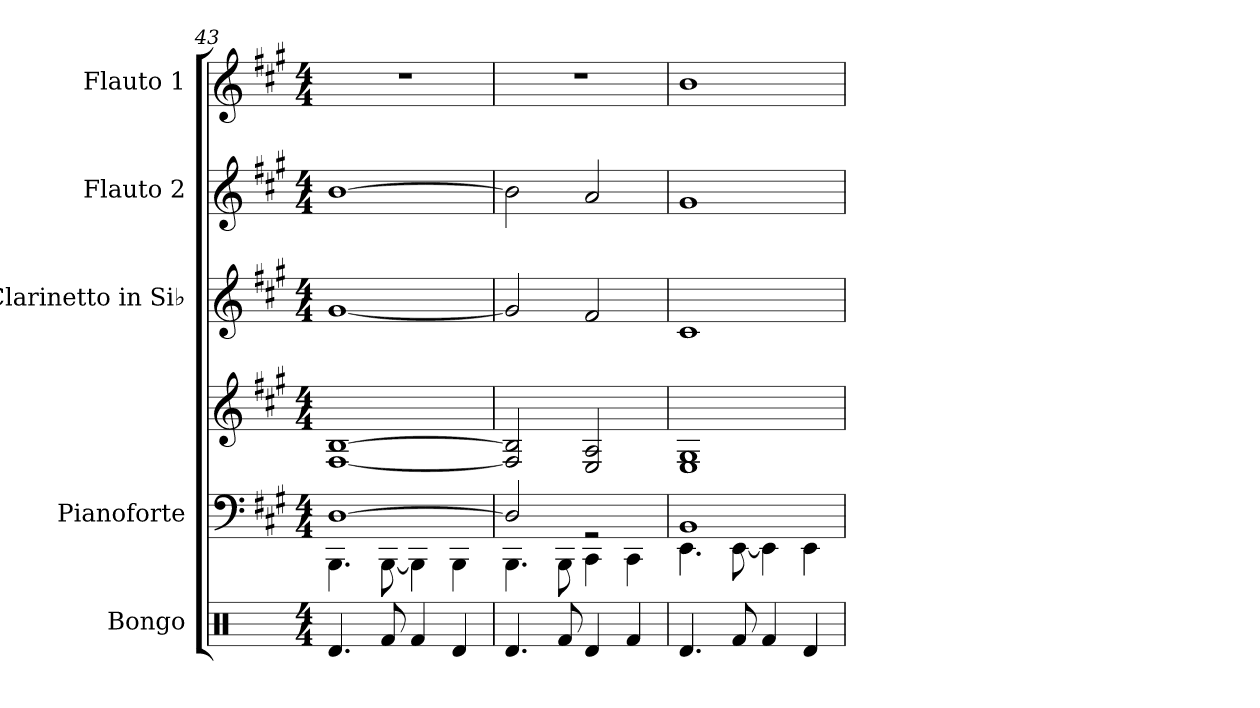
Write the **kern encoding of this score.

**kern	**kern	**kern	**kern	**kern	**kern
*part5	*part4	*part4	*part3	*part2	*part1
*staff6	*staff5	*staff4	*staff3	*staff2	*staff1
*I"Bongo	*I"Pianoforte	*	*I"Clarinetto in Si♭	*I"Flauto 2	*I"Flauto 1
*I'Bon.	*I'Pf.	*	*I'Cl. Si♭	*I'Fl.2	*I'Fl.1
*clefX	*clefF4	*clefG2	*clefG2	*clefG2	*clefG2
*	*	*	*ITrd1c2	*	*
*k[]	*k[f#c#g#]	*k[f#c#g#]	*k[f#]	*k[f#c#g#]	*k[f#c#g#]
*M4/4	*M4/4	*M4/4	*M4/4	*M4/4	*M4/4
=43	=43	=43	=43	=43	=43
*	*^	*	*	*	*
4.Rd/	[1D	4.BBB\	[1F# [1B	[1f#	[1b	1r
8Rf/	.	[8BBB\	.	.	.	.
4Rf/	.	4BBB\]	.	.	.	.
4Rd/	.	4BBB\	.	.	.	.
=44	=44	=44	=44	=44	=44	=44
4.Rd/	2D/]	4.BBB\	2F#/] 2B/]	2f#/]	2b\]	1r
8Rf/	.	8BBB\	.	.	.	.
4Rd/	2rGG	4CC#\	2E/ 2A/	2e/	2a/	.
4Rf/	.	4CC#\	.	.	.	.
!!LO:PB:g=z
=45	=45	=45	=45	=45	=45	=45
4.Rd/	1BB	4.EE\	1E 1G#	1B	1g#	1b
8Rf/	.	[8EE\	.	.	.	.
4Rf/	.	4EE\]	.	.	.	.
4Rd/	.	4EE\	.	.	.	.
*	*v	*v	*	*	*	*
=	=	=	=	=	=
*-	*-	*-	*-	*-	*-
